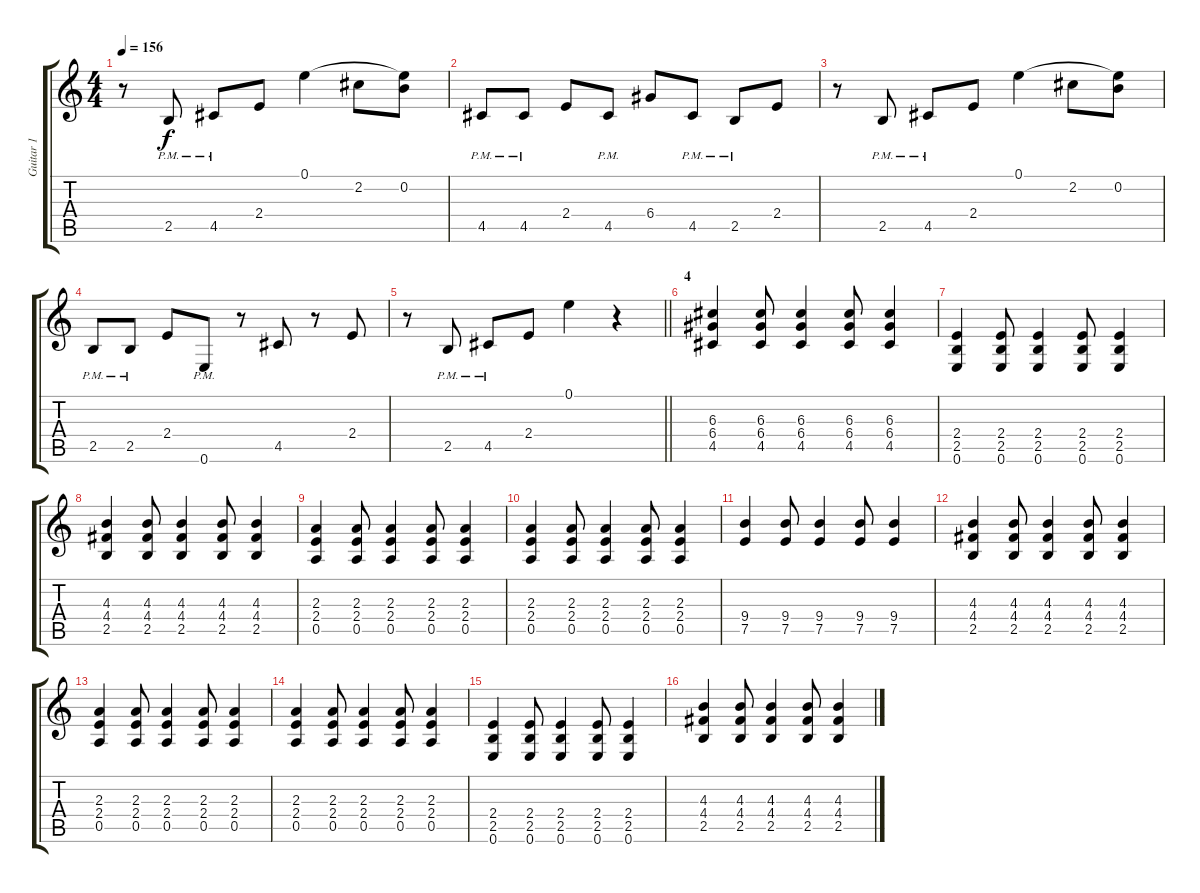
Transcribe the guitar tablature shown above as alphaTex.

\track ("Guitar 1" "Guitar 1") {instrument distortionguitar}
\staff {score tabs}
\tuning (E4 B3 G3 D3 A2 E2) {hide}
\ts (4 4)
\tempo 156
\clef g2
\ks c
r.8{dy f} 2.5{pm}.8 4.5{pm}.8 2.4.8 0.1.4 2.2.8 (0.1{t} 0.2).8 |
4.5{pm}.8 4.5{pm}.8 2.4.8 4.5{pm}.8 6.4.8 4.5{pm}.8 2.5{pm}.8 2.4.8 |
r.8 2.5{pm}.8 4.5{pm}.8 2.4.8 0.1.4 2.2.8 (0.1{t} 0.2).8 |
2.5{pm}.8 2.5{pm}.8 2.4.8 0.6{pm}.8 r.8 4.5.8 r.8 2.4.8 |
\barLineRight lightlight
r.8 2.5{pm}.8 4.5{pm}.8 2.4.8 0.1.4 r.4 |
\section ("" "4")
(6.3 6.4 4.5).4 (6.3 6.4 4.5).8 (6.3 6.4 4.5).4 (6.3 6.4 4.5).8 (6.3 6.4 4.5).4 |
(2.4 2.5 0.6).4 (2.4 2.5 0.6).8 (2.4 2.5 0.6).4 (2.4 2.5 0.6).8 (2.4 2.5 0.6).4 |
(4.3 4.4 2.5).4 (4.3 4.4 2.5).8 (4.3 4.4 2.5).4 (4.3 4.4 2.5).8 (4.3 4.4 2.5).4 |
(2.3 2.4 0.5).4 (2.3 2.4 0.5).8 (2.3 2.4 0.5).4 (2.3 2.4 0.5).8 (2.3 2.4 0.5).4 |
(2.3 2.4 0.5).4 (2.3 2.4 0.5).8 (2.3 2.4 0.5).4 (2.3 2.4 0.5).8 (2.3 2.4 0.5).4 |
(9.4 7.5).4 (9.4 7.5).8 (9.4 7.5).4 (9.4 7.5).8 (9.4 7.5).4 |
(4.3 4.4 2.5).4 (4.3 4.4 2.5).8 (4.3 4.4 2.5).4 (4.3 4.4 2.5).8 (4.3 4.4 2.5).4 |
(2.3 2.4 0.5).4 (2.3 2.4 0.5).8 (2.3 2.4 0.5).4 (2.3 2.4 0.5).8 (2.3 2.4 0.5).4 |
(2.3 2.4 0.5).4 (2.3 2.4 0.5).8 (2.3 2.4 0.5).4 (2.3 2.4 0.5).8 (2.3 2.4 0.5).4 |
(2.4 2.5 0.6).4 (2.4 2.5 0.6).8 (2.4 2.5 0.6).4 (2.4 2.5 0.6).8 (2.4 2.5 0.6).4 |
(4.3 4.4 2.5).4 (4.3 4.4 2.5).8 (4.3 4.4 2.5).4 (4.3 4.4 2.5).8 (4.3 4.4 2.5).4
